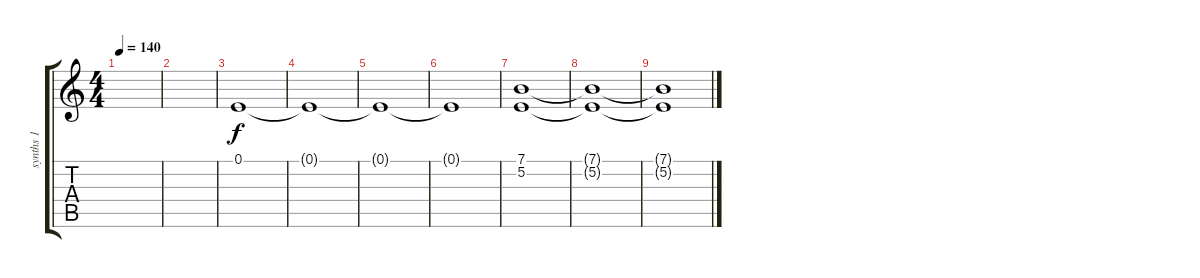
\track ("synths 1" "synths 1") {instrument choiraahs}
\staff {score tabs}
\tuning (E4 B3 G3 D3 A2 E2) {hide}
\ts (4 4)
\tempo 140
\clef g2
\ks c
|
|
0.1.1{volume 15} |
0.1{t}.1 |
0.1{t}.1 |
0.1{t}.1 |
(7.1 5.2).1{volume 15} |
(7.1{t} 5.2{t}).1 |
(7.1{t} 5.2{t}).1
